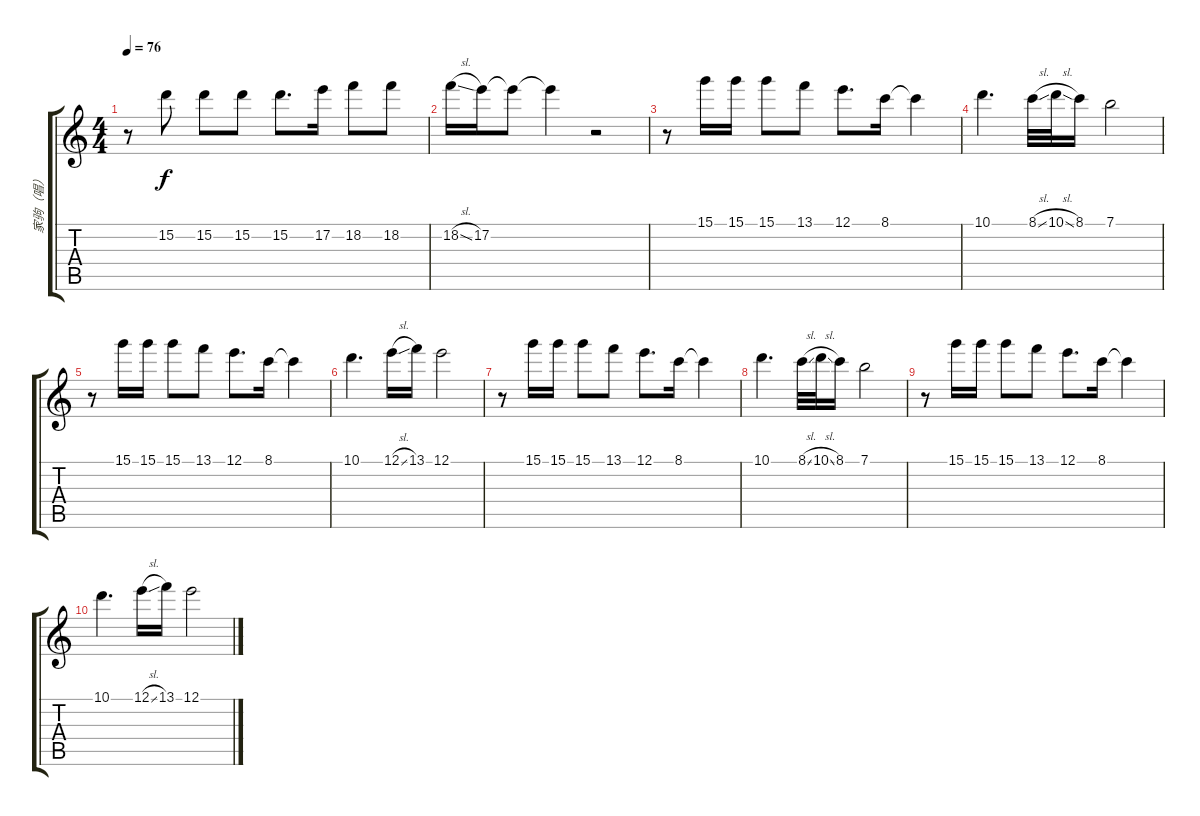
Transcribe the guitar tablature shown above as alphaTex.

\track ("家驹（唱）" "家驹（唱）") {instrument distortionguitar}
\staff {score tabs}
\tuning (E4 B3 G3 D3 A2 E2) {hide}
\ts (4 4)
\tempo 76
\clef g2
\ks c
r.8{dy f} 15.2.8 15.2.8 15.2.8 15.2.8{d} 17.2.16 18.2.8 18.2.8 |
18.2{sl}.16 17.2.16 17.2{t}.8 17.2{t}.4 r.2 |
r.8 15.1.16 15.1.16 15.1.8 13.1.8 12.1.8{d} 8.1.16 8.1{t}.4 |
10.1.4{d} 8.1{sl}.32 10.1{sl}.32 8.1.16 7.1.2 |
r.8 15.1.16 15.1.16 15.1.8 13.1.8 12.1.8{d} 8.1.16 8.1{t}.4 |
10.1.4{d} 12.1{sl}.16 13.1.16 12.1.2 |
r.8 15.1.16 15.1.16 15.1.8 13.1.8 12.1.8{d} 8.1.16 8.1{t}.4 |
10.1.4{d} 8.1{sl}.32 10.1{sl}.32 8.1.16 7.1.2 |
r.8 15.1.16 15.1.16 15.1.8 13.1.8 12.1.8{d} 8.1.16 8.1{t}.4 |
10.1.4{d} 12.1{sl}.16 13.1.16 12.1.2
